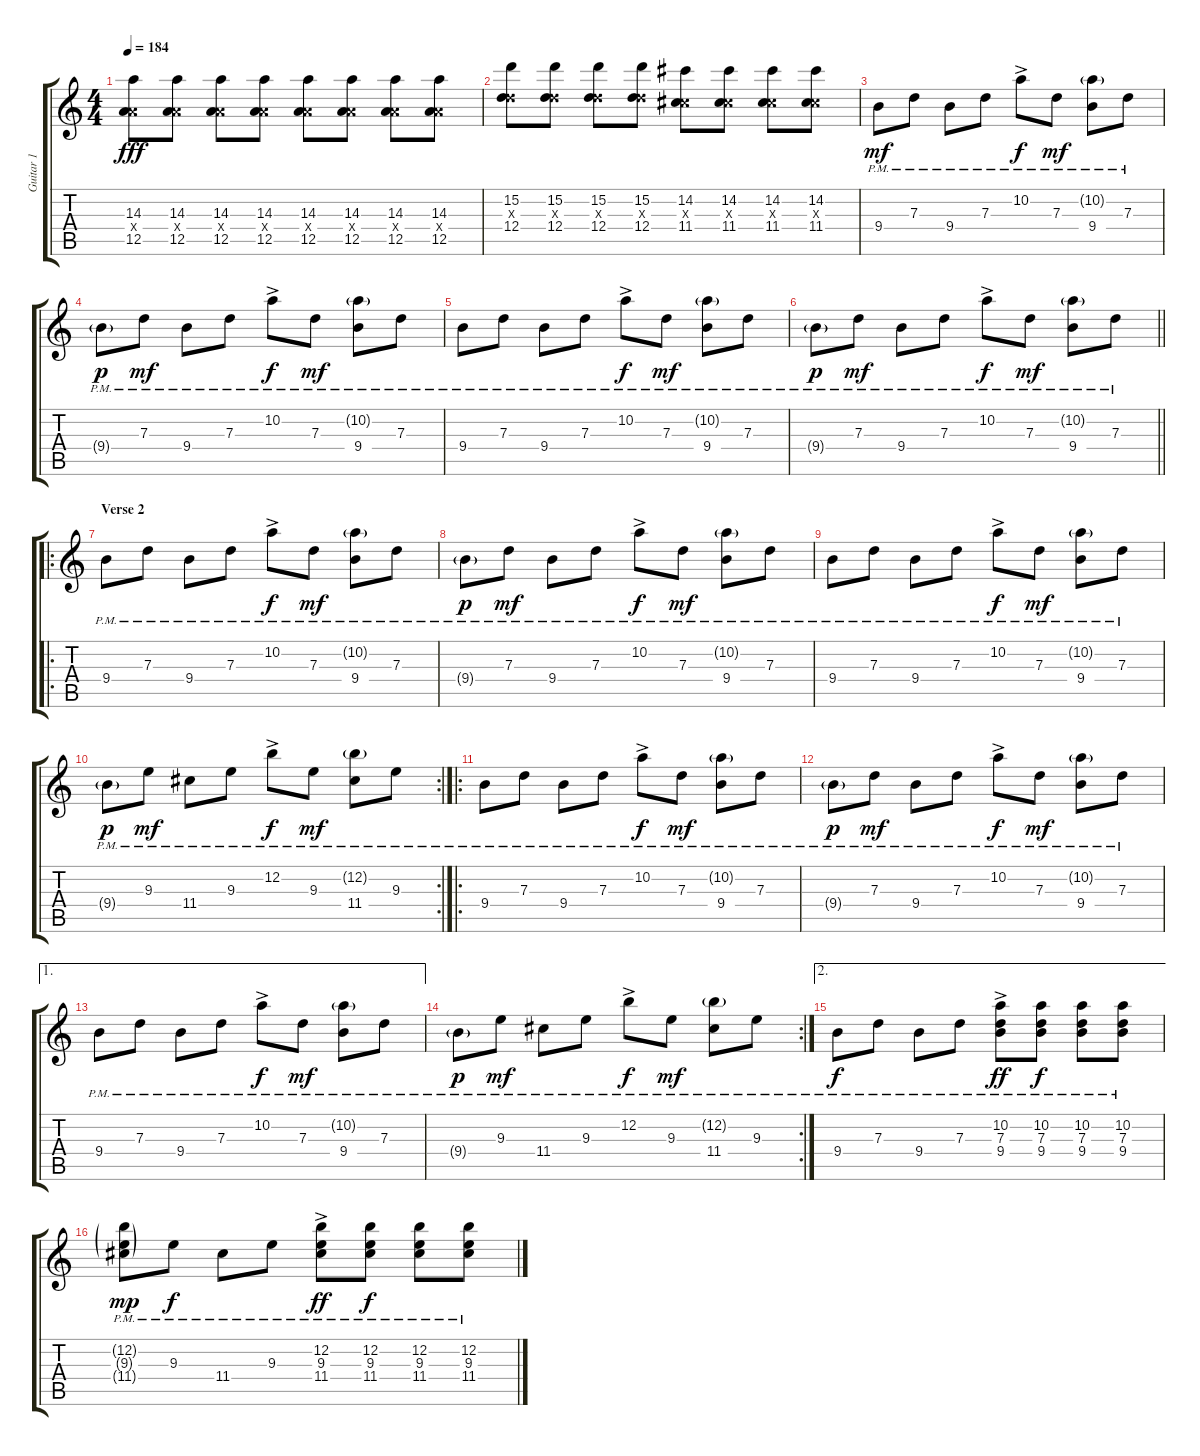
\track ("Guitar 1" "Guitar 1") {instrument overdrivenguitar}
\staff {score tabs}
\tuning (E4 B3 G3 D3 A2 D2) {hide}
\ts (4 4)
\tempo 184
\clef g2
\ks c
(14.3 7.4{x} 12.5).8{dy fff} (14.3 7.4{x} 12.5).8 (14.3 7.4{x} 12.5).8 (14.3 7.4{x} 12.5).8 (14.3 7.4{x} 12.5).8 (14.3 7.4{x} 12.5).8 (14.3 7.4{x} 12.5).8 (14.3 7.4{x} 12.5).8 |
(15.2 7.3{x} 12.4).8 (15.2 7.3{x} 12.4).8 (15.2 7.3{x} 12.4).8 (15.2 7.3{x} 12.4).8 (14.2 6.3{x} 11.4).8 (14.2 6.3{x} 11.4).8 (14.2 6.3{x} 11.4).8 (14.2 6.3{x} 11.4).8 |
9.4{pm}.8{dy mf} 7.3{pm}.8 9.4{pm}.8 7.3{pm}.8 10.2{ac pm}.8{dy f} 7.3{pm}.8{dy mf} (10.2{g pm} 9.4{pm}).8 7.3{pm}.8 |
9.4{g pm}.8{dy p} 7.3{pm}.8{dy mf} 9.4{pm}.8 7.3{pm}.8 10.2{ac pm}.8{dy f} 7.3{pm}.8{dy mf} (10.2{g pm} 9.4{pm}).8 7.3{pm}.8 |
9.4{pm}.8 7.3{pm}.8 9.4{pm}.8 7.3{pm}.8 10.2{ac pm}.8{dy f} 7.3{pm}.8{dy mf} (10.2{g pm} 9.4{pm}).8 7.3{pm}.8 |
\barLineRight lightlight
9.4{g pm}.8{dy p} 7.3{pm}.8{dy mf} 9.4{pm}.8 7.3{pm}.8 10.2{ac pm}.8{dy f} 7.3{pm}.8{dy mf} (10.2{g pm} 9.4{pm}).8 7.3{pm}.8 |
\ro
\section ("" "Verse 2")
9.4{pm}.8 7.3{pm}.8 9.4{pm}.8 7.3{pm}.8 10.2{ac pm}.8{dy f} 7.3{pm}.8{dy mf} (10.2{g pm} 9.4{pm}).8 7.3{pm}.8 |
9.4{g pm}.8{dy p} 7.3{pm}.8{dy mf} 9.4{pm}.8 7.3{pm}.8 10.2{ac pm}.8{dy f} 7.3{pm}.8{dy mf} (10.2{g pm} 9.4{pm}).8 7.3{pm}.8 |
9.4{pm}.8 7.3{pm}.8 9.4{pm}.8 7.3{pm}.8 10.2{ac pm}.8{dy f} 7.3{pm}.8{dy mf} (10.2{g pm} 9.4{pm}).8 7.3{pm}.8 |
\rc 2
9.4{g pm}.8{dy p} 9.3{pm}.8{dy mf} 11.4{pm}.8 9.3{pm}.8 12.2{ac pm}.8{dy f} 9.3{pm}.8{dy mf} (12.2{g pm} 11.4{pm}).8 9.3{pm}.8 |
\ro
9.4{pm}.8 7.3{pm}.8 9.4{pm}.8 7.3{pm}.8 10.2{ac pm}.8{dy f} 7.3{pm}.8{dy mf} (10.2{g pm} 9.4{pm}).8 7.3{pm}.8 |
9.4{g pm}.8{dy p} 7.3{pm}.8{dy mf} 9.4{pm}.8 7.3{pm}.8 10.2{ac pm}.8{dy f} 7.3{pm}.8{dy mf} (10.2{g pm} 9.4{pm}).8 7.3{pm}.8 |
\ae 1
9.4{pm}.8 7.3{pm}.8 9.4{pm}.8 7.3{pm}.8 10.2{ac pm}.8{dy f} 7.3{pm}.8{dy mf} (10.2{g pm} 9.4{pm}).8 7.3{pm}.8 |
\rc 2
9.4{g pm}.8{dy p} 9.3{pm}.8{dy mf} 11.4{pm}.8 9.3{pm}.8 12.2{ac pm}.8{dy f} 9.3{pm}.8{dy mf} (12.2{g pm} 11.4{pm}).8 9.3{pm}.8 |
\ae 2
9.4{pm}.8{dy f} 7.3{pm}.8 9.4{pm}.8 7.3{pm}.8 (10.2{ac pm} 7.3{ac} 9.4{ac}).8{dy ff} (10.2 7.3{pm} 9.4).8{dy f} (10.2{pm} 7.3 9.4{pm}).8 (10.2 7.3{pm} 9.4).8 |
(12.2{g} 9.3{g} 11.4{g pm}).8{dy mp} 9.3{pm}.8{dy f} 11.4{pm}.8 9.3{pm}.8 (12.2{ac pm} 9.3{ac} 11.4{ac}).8{dy ff} (12.2 9.3{pm} 11.4).8{dy f} (12.2{pm} 9.3 11.4{pm}).8 (12.2 9.3{pm} 11.4).8
